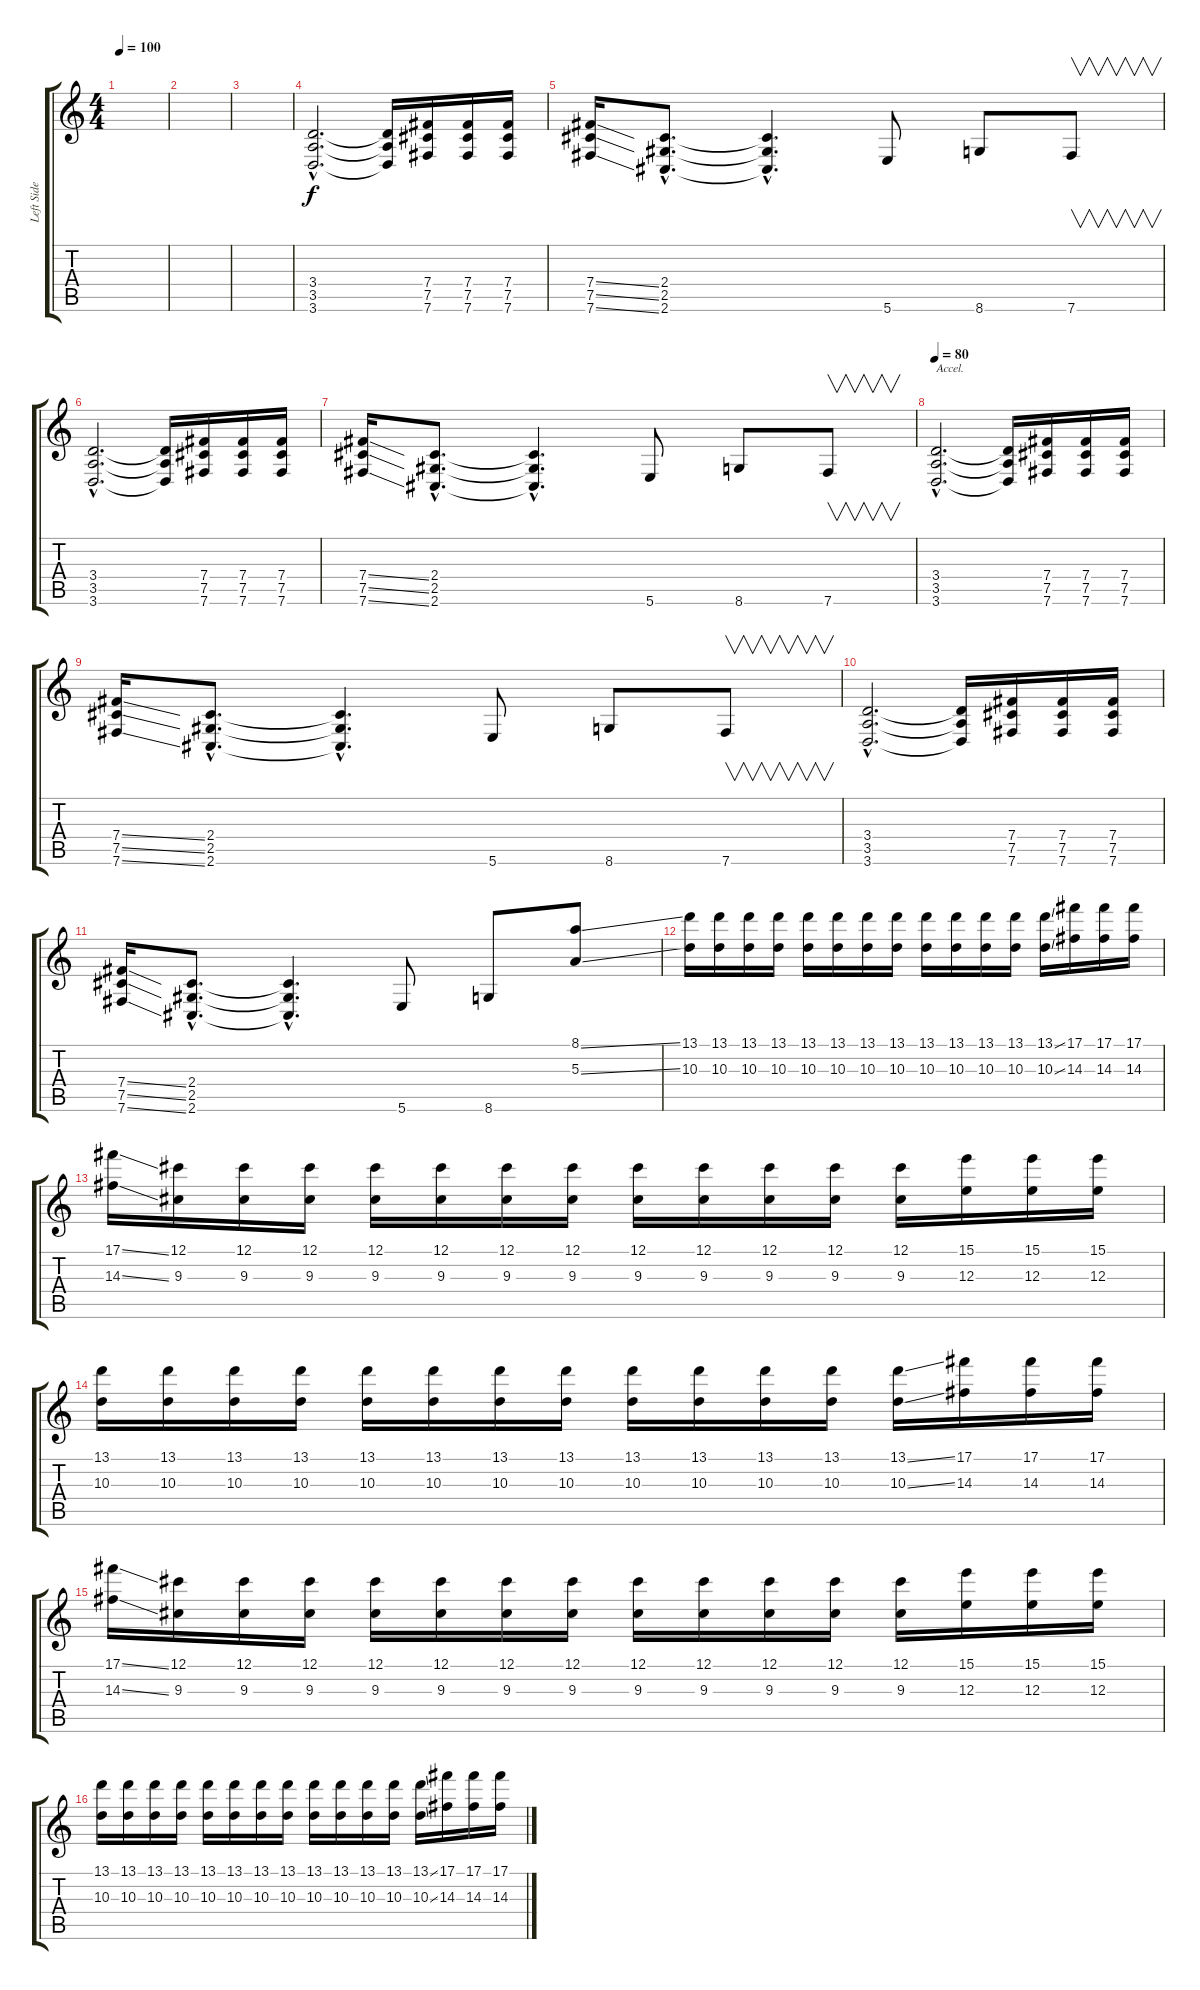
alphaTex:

\track ("Left Side" "Left Side") {instrument distortionguitar}
\staff {score tabs}
\tuning (Db4 Ab3 E3 B2 Gb2 B1) {hide}
\ts (4 4)
\tempo 100
\clef g2
\ks c
|
|
|
(3.4{hac} 3.5{hac} 3.6{hac}).2{d} (3.4{t} 3.5{t} 3.6{t}).16 (7.4 7.5 7.6).16 (7.4 7.5 7.6).16 (7.4 7.5 7.6).16 |
(7.4{ss} 7.5{ss} 7.6{ss}).16 (2.4{hac} 2.5{hac} 2.6{hac}).8{d} (2.4{hac t} 2.5{hac t} 2.6{hac t}).4{d} 5.6.8 8.6.8 7.6.8{v} |
(3.4{hac} 3.5{hac} 3.6{hac}).2{d} (3.4{t} 3.5{t} 3.6{t}).16 (7.4 7.5 7.6).16 (7.4 7.5 7.6).16 (7.4 7.5 7.6).16 |
(7.4{ss} 7.5{ss} 7.6{ss}).16 (2.4{hac} 2.5{hac} 2.6{hac}).8{d} (2.4{hac t} 2.5{hac t} 2.6{hac t}).4{d} 5.6.8 8.6.8 7.6.8{v} |
\tempo 80
(3.4{hac} 3.5{hac} 3.6{hac}).2{d txt "Accel."} (3.4{t} 3.5{t} 3.6{t}).16 (7.4 7.5 7.6).16 (7.4 7.5 7.6).16 (7.4 7.5 7.6).16 |
(7.4{ss} 7.5{ss} 7.6{ss}).16 (2.4{hac} 2.5{hac} 2.6{hac}).8{d} (2.4{hac t} 2.5{hac t} 2.6{hac t}).4{d} 5.6.8 8.6.8 7.6.8{v} |
(3.4{hac} 3.5{hac} 3.6{hac}).2{d} (3.4{t} 3.5{t} 3.6{t}).16 (7.4 7.5 7.6).16 (7.4 7.5 7.6).16 (7.4 7.5 7.6).16 |
(7.4{ss} 7.5{ss} 7.6{ss}).16 (2.4{hac} 2.5{hac} 2.6{hac}).8{d} (2.4{hac t} 2.5{hac t} 2.6{hac t}).4{d} 5.6.8 8.6.8 (8.1{ss} 5.3{ss}).8 |
(13.1 10.3).16 (13.1 10.3).16 (13.1 10.3).16 (13.1 10.3).16 (13.1 10.3).16 (13.1 10.3).16 (13.1 10.3).16 (13.1 10.3).16 (13.1 10.3).16 (13.1 10.3).16 (13.1 10.3).16 (13.1 10.3).16 (13.1{ss} 10.3{ss}).16 (17.1 14.3).16 (17.1 14.3).16 (17.1 14.3).16 |
(17.1{ss} 14.3{ss}).16 (12.1 9.3).16 (12.1 9.3).16 (12.1 9.3).16 (12.1 9.3).16 (12.1 9.3).16 (12.1 9.3).16 (12.1 9.3).16 (12.1 9.3).16 (12.1 9.3).16 (12.1 9.3).16 (12.1 9.3).16 (12.1 9.3).16 (15.1 12.3).16 (15.1 12.3).16 (15.1 12.3).16 |
(13.1 10.3).16 (13.1 10.3).16 (13.1 10.3).16 (13.1 10.3).16 (13.1 10.3).16 (13.1 10.3).16 (13.1 10.3).16 (13.1 10.3).16 (13.1 10.3).16 (13.1 10.3).16 (13.1 10.3).16 (13.1 10.3).16 (13.1{ss} 10.3{ss}).16 (17.1 14.3).16 (17.1 14.3).16 (17.1 14.3).16 |
(17.1{ss} 14.3{ss}).16 (12.1 9.3).16 (12.1 9.3).16 (12.1 9.3).16 (12.1 9.3).16 (12.1 9.3).16 (12.1 9.3).16 (12.1 9.3).16 (12.1 9.3).16 (12.1 9.3).16 (12.1 9.3).16 (12.1 9.3).16 (12.1 9.3).16 (15.1 12.3).16 (15.1 12.3).16 (15.1 12.3).16 |
(13.1 10.3).16 (13.1 10.3).16 (13.1 10.3).16 (13.1 10.3).16 (13.1 10.3).16 (13.1 10.3).16 (13.1 10.3).16 (13.1 10.3).16 (13.1 10.3).16 (13.1 10.3).16 (13.1 10.3).16 (13.1 10.3).16 (13.1{ss} 10.3{ss}).16 (17.1 14.3).16 (17.1 14.3).16 (17.1 14.3).16
